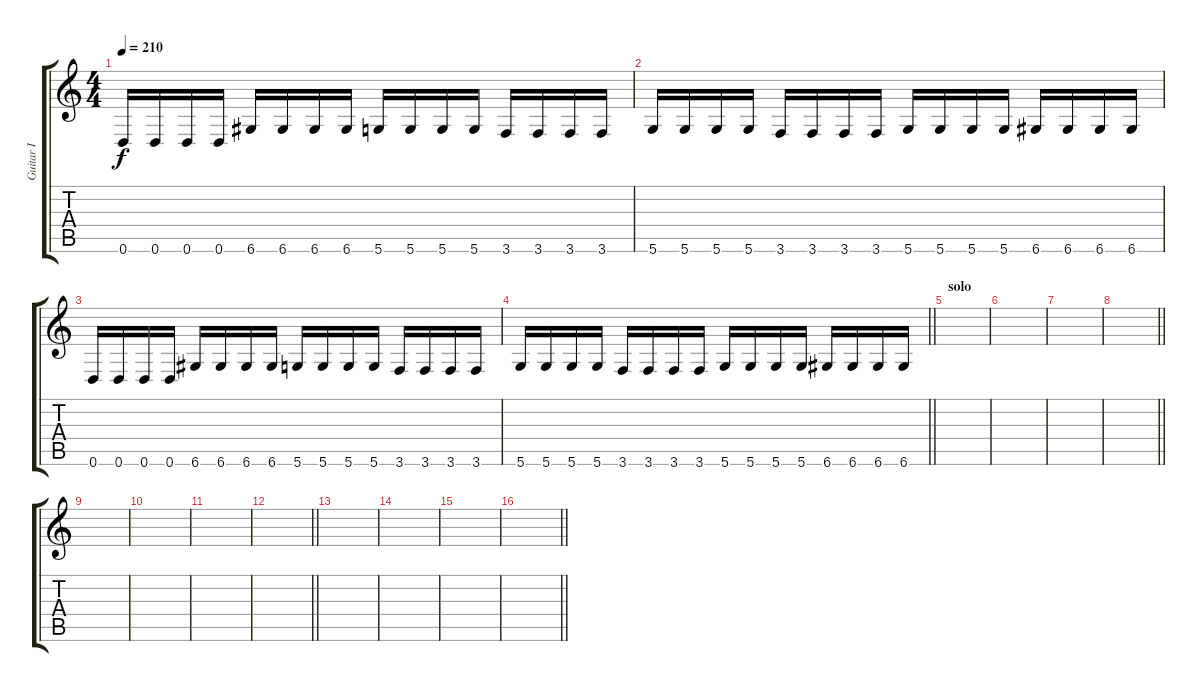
\track ("Guitar I" "Guitar I") {instrument distortionguitar}
\staff {score tabs}
\tuning (D4 A3 F3 C3 G2 D2) {hide}
\ts (4 4)
\tempo 210
\clef g2
\ks c
0.6.16{dy f} 0.6.16 0.6.16 0.6.16 6.6.16 6.6.16 6.6.16 6.6.16 5.6.16 5.6.16 5.6.16 5.6.16 3.6.16 3.6.16 3.6.16 3.6.16 |
5.6.16 5.6.16 5.6.16 5.6.16 3.6.16 3.6.16 3.6.16 3.6.16 5.6.16 5.6.16 5.6.16 5.6.16 6.6.16 6.6.16 6.6.16 6.6.16 |
0.6.16 0.6.16 0.6.16 0.6.16 6.6.16 6.6.16 6.6.16 6.6.16 5.6.16 5.6.16 5.6.16 5.6.16 3.6.16 3.6.16 3.6.16 3.6.16 |
\barLineRight lightlight
5.6.16 5.6.16 5.6.16 5.6.16 3.6.16 3.6.16 3.6.16 3.6.16 5.6.16 5.6.16 5.6.16 5.6.16 6.6.16 6.6.16 6.6.16 6.6.16 |
\section ("" "solo")
|
|
|
\barLineRight lightlight
|
|
|
|
\barLineRight lightlight
|
|
|
|
\barLineRight lightlight
